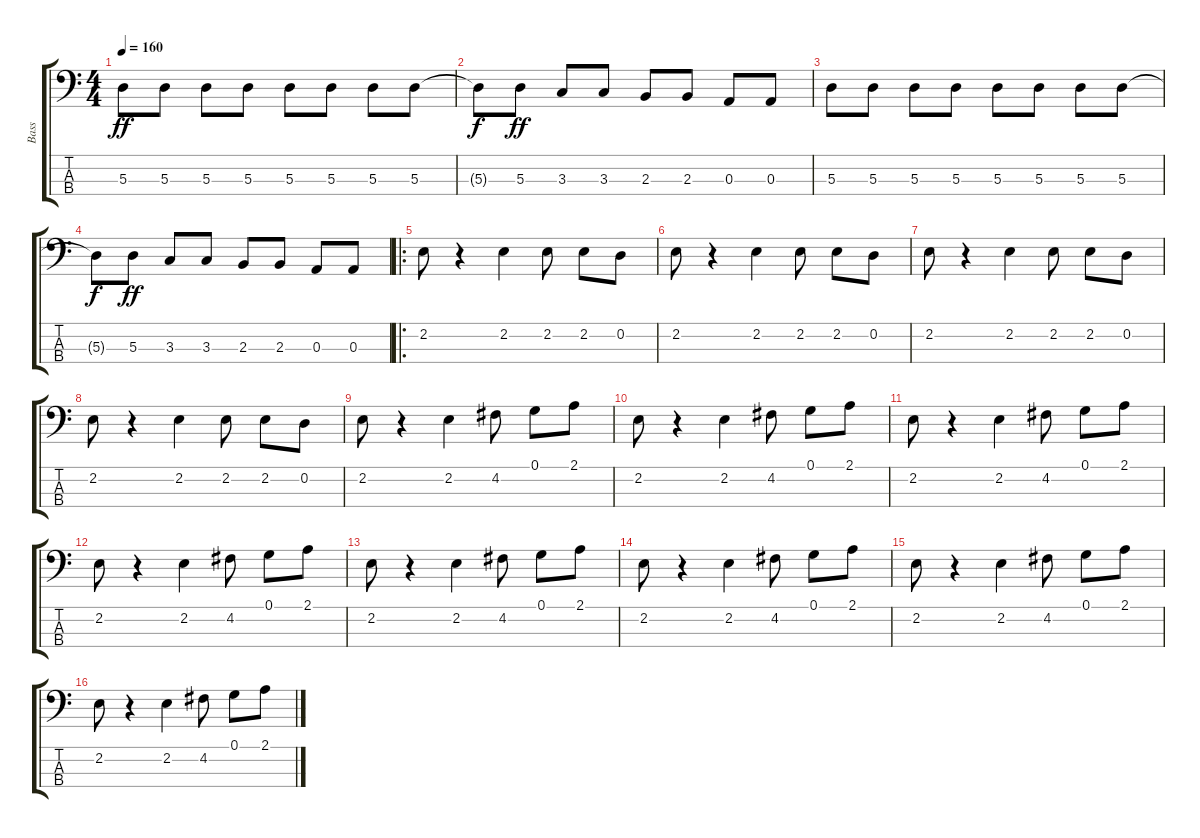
\track ("Bass" "Bass") {instrument electricbassfinger}
\staff {score tabs}
\tuning (G2 D2 A1 E1) {hide}
\ts (4 4)
\tempo 160
\clef f4
\ks c
5.3.8{dy ff} 5.3.8 5.3.8 5.3.8 5.3.8 5.3.8 5.3.8 5.3.8 |
5.3{t}.8{dy f} 5.3.8{dy ff} 3.3.8 3.3.8 2.3.8 2.3.8 0.3.8 0.3.8 |
5.3.8 5.3.8 5.3.8 5.3.8 5.3.8 5.3.8 5.3.8 5.3.8 |
5.3{t}.8{dy f} 5.3.8{dy ff} 3.3.8 3.3.8 2.3.8 2.3.8 0.3.8 0.3.8 |
\ro
2.2.8 r.4 2.2.4 2.2.8 2.2.8 0.2.8 |
2.2.8 r.4 2.2.4 2.2.8 2.2.8 0.2.8 |
2.2.8 r.4 2.2.4 2.2.8 2.2.8 0.2.8 |
2.2.8 r.4 2.2.4 2.2.8 2.2.8 0.2.8 |
2.2.8 r.4 2.2.4 4.2.8 0.1.8 2.1.8 |
2.2.8 r.4 2.2.4 4.2.8 0.1.8 2.1.8 |
2.2.8 r.4 2.2.4 4.2.8 0.1.8 2.1.8 |
2.2.8 r.4 2.2.4 4.2.8 0.1.8 2.1.8 |
2.2.8 r.4 2.2.4 4.2.8 0.1.8 2.1.8 |
2.2.8 r.4 2.2.4 4.2.8 0.1.8 2.1.8 |
2.2.8 r.4 2.2.4 4.2.8 0.1.8 2.1.8 |
2.2.8 r.4 2.2.4 4.2.8 0.1.8 2.1.8
